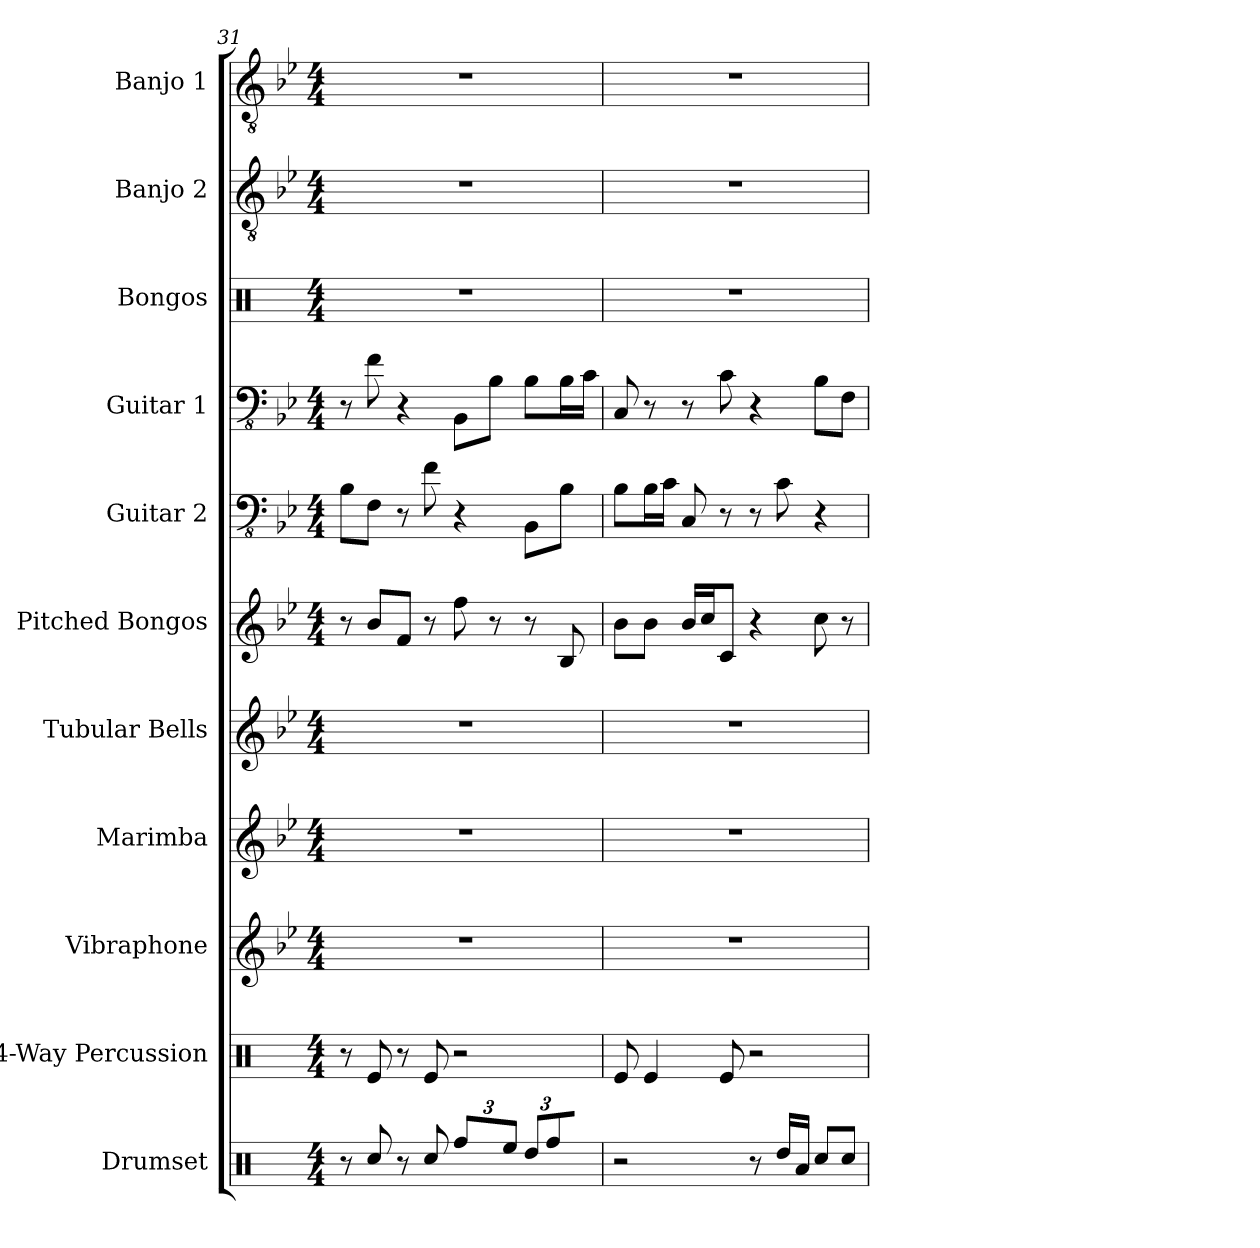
**kern	**kern	**kern	**kern	**kern	**kern	**kern	**kern	**kern	**kern	**kern
*part11	*part10	*part9	*part8	*part7	*part6	*part5	*part4	*part3	*part2	*part1
*staff11	*staff10	*staff9	*staff8	*staff7	*staff6	*staff5	*staff4	*staff3	*staff2	*staff1
*I"Drumset	*I"4-Way Percussion	*I"Vibraphone	*I"Marimba	*I"Tubular Bells	*I"Pitched Bongos	*I"Guitar 2	*I"Guitar 1	*I"Bongos	*I"Banjo 2	*I"Banjo 1
*I'Drs.	*I'4 Prc.	*I'Vib.	*I'Mrm.	*I'Bells	*	*	*	*	*I'Banjo	*
*clefX	*clefX	*clefG2	*clefG2	*clefG2	*clefG2	*clefFv4	*clefFv4	*clefX	*clefGv2	*clefGv2
*k[]	*k[]	*k[b-e-]	*k[b-e-]	*k[b-e-]	*k[b-e-]	*k[b-e-]	*k[b-e-]	*k[]	*k[b-e-]	*k[b-e-]
*M4/4	*M4/4	*M4/4	*M4/4	*M4/4	*M4/4	*M4/4	*M4/4	*M4/4	*M4/4	*M4/4
=31	=31	=31	=31	=31	=31	=31	=31	=31	=31	=31
8r	8r	1r	1r	1r	8r	8BB-\L	8r	1r	1r	1r
8Rcc/	8Re/	.	.	.	8b-/L	8FF\J	8F\	.	.	.
8r	8r	.	.	.	8f/J	8r	4r	.	.	.
8Rcc/	8Re/	.	.	.	8r	8F\	.	.	.	.
*Xbrackettup	*	*	*	*	*	*	*	*	*	*
12Rff/L	2r	.	.	.	8ff\	4r	8BBB-\L	.	.	.
12R/	.	.	.	.	.	.	.	.	.	.
.	.	.	.	.	8r	.	8BB-\J	.	.	.
12Ree/J	.	.	.	.	.	.	.	.	.	.
12Rdd/L	.	.	.	.	8r	8BBB-\L	8BB-\L	.	.	.
12Rff/	.	.	.	.	.	.	.	.	.	.
.	.	.	.	.	8B-/	8BB-\J	16BB-\L	.	.	.
12R/J	.	.	.	.	.	.	.	.	.	.
.	.	.	.	.	.	.	16C\JJ	.	.	.
=32	=32	=32	=32	=32	=32	=32	=32	=32	=32	=32
2r	8Re/	1r	1r	1r	8b-\L	8BB-\L	8CC/	1r	1r	1r
.	4Re/	.	.	.	8b-\J	16BB-\L	8r	.	.	.
.	.	.	.	.	.	16C\JJ	.	.	.	.
.	.	.	.	.	16b-/LL	8CC/	8r	.	.	.
.	.	.	.	.	16cc/J	.	.	.	.	.
.	8Re/	.	.	.	8c/J	8r	8C\	.	.	.
8r	2r	.	.	.	4r	8r	4r	.	.	.
16Rdd/LL	.	.	.	.	.	8C\	.	.	.	.
16Ra/JJ	.	.	.	.	.	.	.	.	.	.
8Rcc/L	.	.	.	.	8cc\	4r	8BB-\L	.	.	.
8Rcc/J	.	.	.	.	8r	.	8FF\J	.	.	.
=	=	=	=	=	=	=	=	=	=	=
*-	*-	*-	*-	*-	*-	*-	*-	*-	*-	*-
